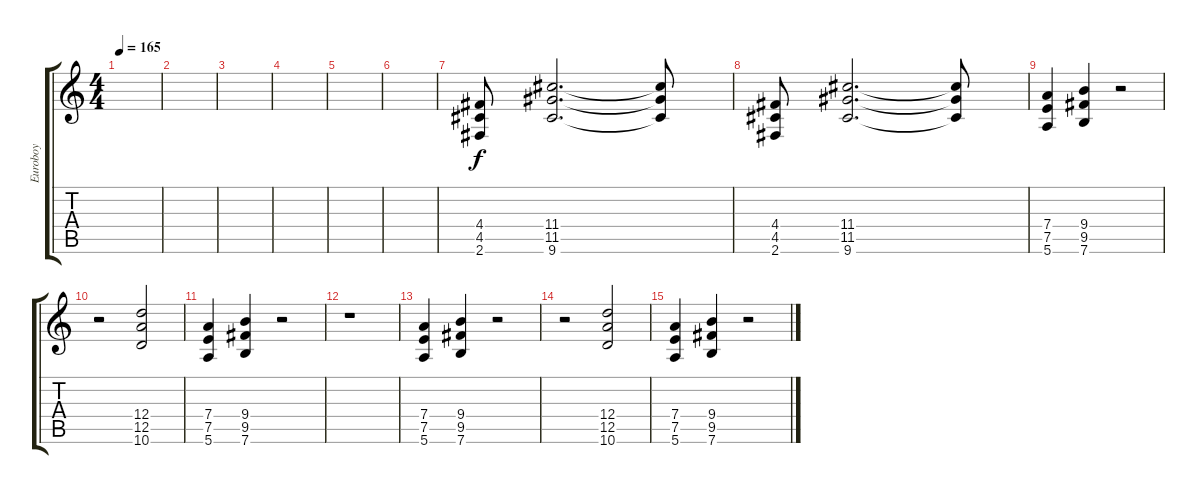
\track ("Euroboy" "Euroboy") {instrument distortionguitar}
\staff {score tabs}
\tuning (E4 B3 G3 D3 A2 E2) {hide}
\ts (4 4)
\tempo 165
\clef g2
\ks c
|
|
|
|
|
|
(4.4 4.5 2.6).8 (11.4 11.5 9.6).2{d} (11.4{t} 11.5{t} 9.6{t}).8 |
(4.4 4.5 2.6).8 (11.4 11.5 9.6).2{d} (11.4{t} 11.5{t} 9.6{t}).8 |
(7.4 7.5 5.6).4 (9.4 9.5 7.6).4 r.2 |
r.2 (12.4 12.5 10.6).2 |
(7.4 7.5 5.6).4 (9.4 9.5 7.6).4 r.2 |
r.1 |
(7.4 7.5 5.6).4 (9.4 9.5 7.6).4 r.2 |
r.2 (12.4 12.5 10.6).2 |
(7.4 7.5 5.6).4 (9.4 9.5 7.6).4 r.2
